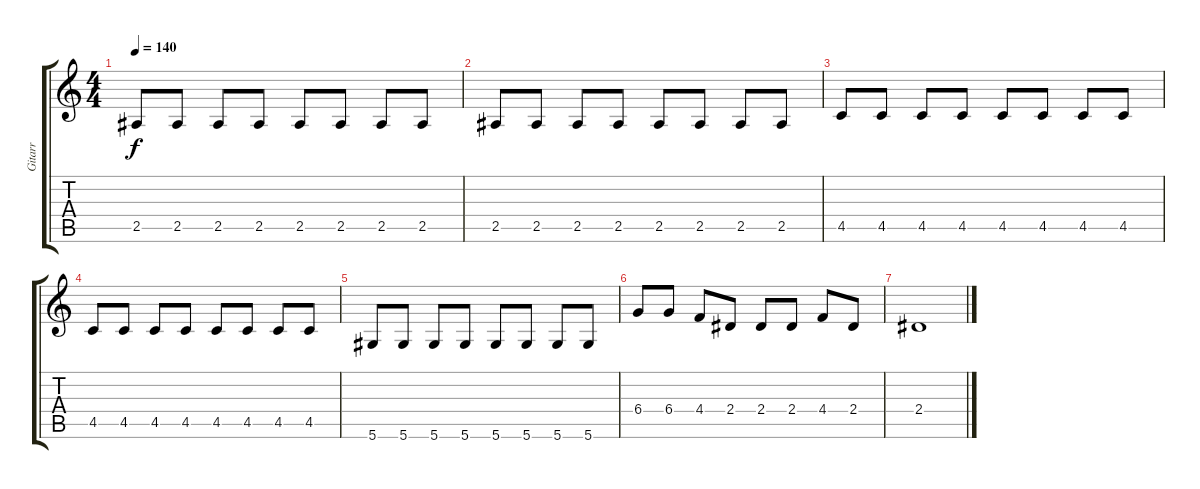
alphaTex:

\track ("Gitarr" "Gitarr") {instrument distortionguitar}
\staff {score tabs}
\tuning (Eb4 Bb3 Gb3 Db3 Ab2 Eb2) {hide}
\ts (4 4)
\tempo 140
\clef g2
\ks c
2.5.8{dy f} 2.5.8 2.5.8 2.5.8 2.5.8 2.5.8 2.5.8 2.5.8 |
2.5.8 2.5.8 2.5.8 2.5.8 2.5.8 2.5.8 2.5.8 2.5.8 |
4.5.8 4.5.8 4.5.8 4.5.8 4.5.8 4.5.8 4.5.8 4.5.8 |
4.5.8 4.5.8 4.5.8 4.5.8 4.5.8 4.5.8 4.5.8 4.5.8 |
5.6.8 5.6.8 5.6.8 5.6.8 5.6.8 5.6.8 5.6.8 5.6.8 |
6.4.8 6.4.8 4.4.8 2.4.8 2.4.8 2.4.8 4.4.8 2.4.8 |
2.4.1
